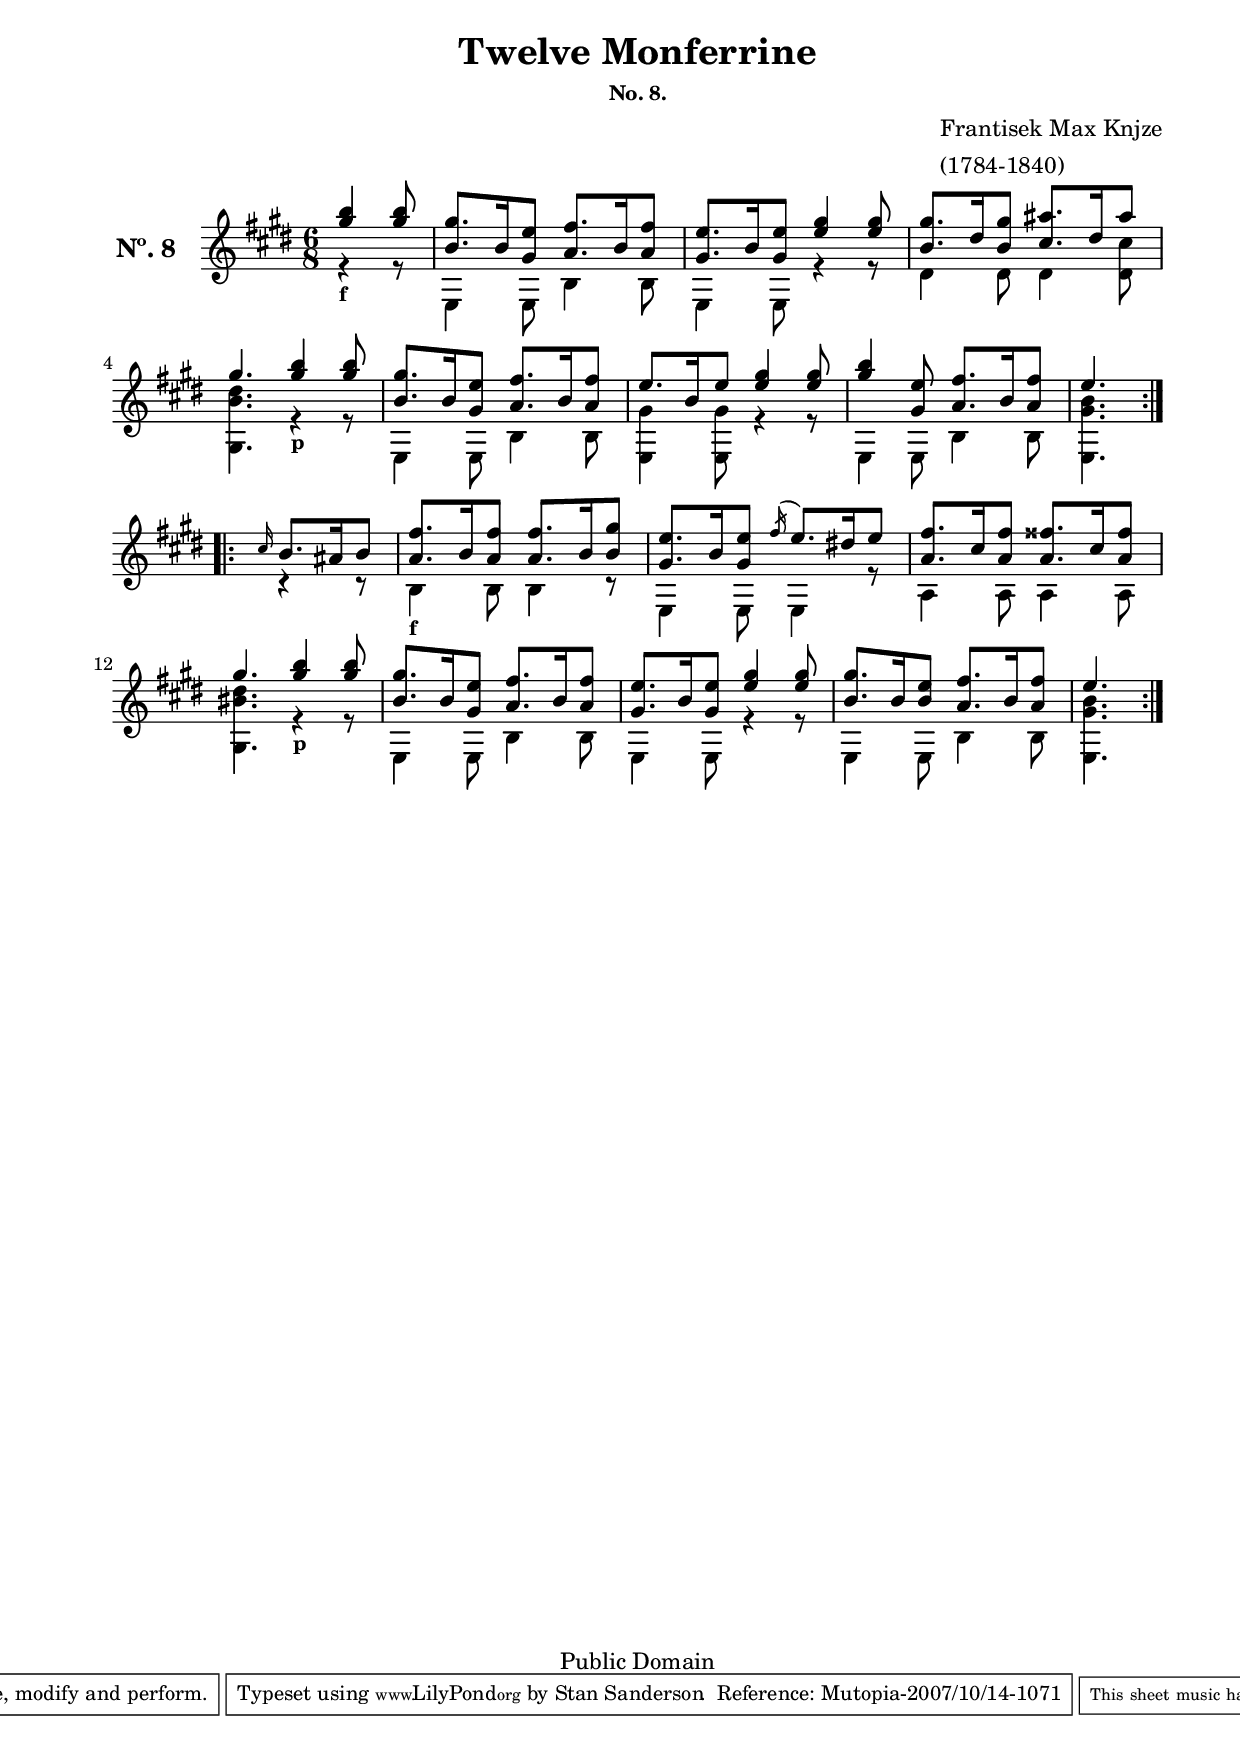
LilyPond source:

% Created on Tue Sep 25 2007
\version "2.11.33"
%#(set-global-staff-size 17)
\include "english.ly"
 
\paper {
	%#(set-paper-size "a4")
	%#(set-paper-size "letter")
	left-margin = 0.75 \in
	line-width = 7.0 \in
	between-system-padding = #2.0
	between-system-space = #2.0
	ragged-last-bottom = ##f
	ragged-bottom = ##t
}


\header {
	title = "Twelve Monferrine"
	subsubtitle = "No. 8."
	composer = \markup {
		\column {"Frantisek Max Knjze" "(1784-1840)"}
			}
% MUTOPIA
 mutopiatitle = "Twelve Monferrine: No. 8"
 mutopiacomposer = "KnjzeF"
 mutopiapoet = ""
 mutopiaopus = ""
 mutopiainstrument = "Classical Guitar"
 date = "unk"
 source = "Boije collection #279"
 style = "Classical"
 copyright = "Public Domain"
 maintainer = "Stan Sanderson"
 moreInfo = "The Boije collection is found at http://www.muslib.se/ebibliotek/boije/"
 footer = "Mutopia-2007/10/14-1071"
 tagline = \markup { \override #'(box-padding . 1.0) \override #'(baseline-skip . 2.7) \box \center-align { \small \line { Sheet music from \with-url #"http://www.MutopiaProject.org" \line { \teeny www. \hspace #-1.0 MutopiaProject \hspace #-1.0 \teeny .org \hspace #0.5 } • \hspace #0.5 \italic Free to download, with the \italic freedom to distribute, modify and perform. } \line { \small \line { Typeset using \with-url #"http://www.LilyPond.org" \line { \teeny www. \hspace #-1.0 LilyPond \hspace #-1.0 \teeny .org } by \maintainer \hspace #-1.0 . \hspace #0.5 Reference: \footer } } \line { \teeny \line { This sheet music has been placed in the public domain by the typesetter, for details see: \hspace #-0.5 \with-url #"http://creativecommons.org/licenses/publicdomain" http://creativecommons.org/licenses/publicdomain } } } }
}

%% Source
%% Boije collection # 279
%% http://www.muslib.se/ebibliotek/boije/
%%
%% Praga presso Marco Berra.
%% Fra. Max Knjze (also spelled Kniže) was born
%% 7 Sep 1784 in Dralielcice, near Beroun, Bohmen. 
%% He died 23 Jul 1840 in Prague, Czechoslovakia.
%% He was a guitarist, composer and conductor.
%%



%%%% shortcuts
%  fingering orientations
	sfol = \set fingeringOrientations = #'(left)
	sfor = \set fingeringOrientations = #'(right)
	sfod = \set fingeringOrientations = #'(down)
	sfou = \set fingeringOrientations = #'(up)

%  string number orientations
	ssnol =  \set stringNumberOrientations = #'(left)  %(down right up)
	ssnou =  \set stringNumberOrientations = #'(up)
	ssnod =  \set stringNumberOrientations = #'(down)
	ssnor =  \set stringNumberOrientations = #'(right)

%  position indicators
	II = \markup {\smaller "II"}
	IIa = \markup {\smaller \hspace #2.0 \bold "CII"}
	III = \markup {\smaller  "III"}
	IV = \markup {\smaller  "IV"}
	V = \markup {\smaller  "V"}
	VII = \markup {\smaller  "VII"}
	VIII = \markup {\smaller  "VIII"}
%% (alternates A)
	loc = \markup{\smaller"loco."}
	bpos = \markup{\smaller"2 pos:"}
	cpos = \markup{\smaller"3 pos:"}
	dpos = \markup{\smaller"4 pos:"}
	epos = \markup{\smaller"5 pos:"}
	gpos = \markup{\smaller"7 pos:"}
	ipos = \markup{\smaller"9 pos:"}
	eposd = \markup{\smaller\column{"5 pos:" "dol:"}}
	
%% dynamics per original
pP = \markup { \smaller \bold "pp"}
P = \markup { \smaller \bold "p"}
mF = \markup { \smaller \bold "mf"}
F = \markup { \smaller \bold "f"}
fF = \markup { \smaller \bold "ff"}
sF = \markup { \smaller \bold "sf"} 

% miscellaneous and reminders
	harm = \once \override NoteHead #'style = #'harmonic 
	octavado = \markup { \smaller \italic "arm. 12" }
	octavados= \markup {\smaller\italic\column {"arm." "12" }}
	%\mark \markup {\smaller \smaller \musicglyph #"scripts.segno"}
	%\markup {\smaller \vcenter "to" \hspace #0.7 \smaller \vcenter \musicglyph #"scripts.coda"}
	% \arpeggioUp \arpeggio
	%segn = \markup { \smaller \vcenter "to" \hspace #0.7 \vcenter \smaller \musicglyph #"scripts.segno" }

%% End shortcuts




upper = {
	\set Staff.instrumentName=\markup{\larger\bold "Nº. 8  "}
	\relative c''{
%% Note: vertically align volta brackets-  #5 is default
%%		\override Staff.VoltaBracket #'minimum-space = #5.5

	\repeat volta 2 {
		\partial 8*3
		<b' gs>4 <b gs>8
		<gs b,>8. b,16 <e gs,>8 <fs a,>8. b,16 <fs' a,>8 |
		<e gs,>8. b16 <e gs,>8 <gs e>4 <gs e>8 |
		<gs b,>8. ds16 <gs b,>8 <as cs,>8. ds,16 as'8 |
		gs4. <b gs>4 <b gs>8 |
		<gs b,>8. b,16 <e gs,>8 <fs a,>8. b,16 <fs' a,>8 |
		e8. b16 e8 <gs e>4 <gs e>8 |
		<b gs>4 <e, gs,>8 <fs a,>8. b,16 <fs' a,>8 |
		e4.
		
		}
	\repeat volta 2 {
		\partial 8*4
		s8 \grace {cs16} b8. as16 b8 
		<fs' a,>8. b,16 <fs' a,>8 <fs a,>8. b,16 <gs' b,>8 |
		<e gs,>8. b16 <e gs,>8 \acciaccatura {fs16} e8. ds!16 e8 |
		<fs a,>8. cs16 <fs a,>8 <fss a,>8. cs16 <fss a,>8 |
		gs4. <b gs>4 <b gs>8 |
		<gs b,>8. b,16 <e gs,>8 <fs a,>8. b,16 <fs' a,>8 |
		<e gs,>8. b16 <e gs,>8 <gs e>4 <gs e>8 |
		<gs b,>8. b,16 <e b>8 <fs a,>8. b,16 <fs' a,>8 |
		e4.
		
		}
	
		
	}
}		

middle = {
	\relative c'' {
		\override Staff.NoteCollision 
		#'merge-differently-headed = ##t
%% middle voice can interfere... use the following
%		\override Stem #'length-fraction = #0.4
	\repeat volta 2 {
		\partial 8*4
		s8 \grace s16 
		\stemDown s8*3 |
		s2.*5 |
		\grace s8 s2.
		\grace s8 s2.
		s4.
		}
	\repeat volta 2 {
		\partial 8*3
		s4.
		s2.*3
	}
	}
}

lower = {
	\relative c' { 
		\override Staff.NoteCollision 
		#'merge-differently-headed = ##t
	\repeat volta 2 {
		\partial 8*3
		r4_\F r8
		e,4 e8 b'4 b8 |
		e,4 e8 r4 r8 |
		ds'4 ds8 ds4 <cs' ds,>8 |
		<ds b gs,>4. r4_\P r8
		e,,4 e8 b'4 b8 |
		<gs' e,>4 <gs e,>8 r4 r8 |
		e,4 e8 b'4 b8 |
		<b' gs e,>4.		
		
		}
	\repeat volta 2 {
		\partial 8*4
		s8 r4 r8
		b,4_\F b8 b4 r8 |
		e,4 e8 e4 r8 |
		a4 a8 a4 a8 |
		<ds' bs gs,>4. r4_\P r8 |
		e,,4 e8 b'4 b8 |
		e,4 e8 r4 r8 |
		e4 e8 b'4 b8 |
		<b' gs e,>4.
			
	}
	}
}	

staffClassicalGuitarH = \new Staff 

%%%  this moves the fingering closer to the note than default
		\with { 
			\override Fingering #'padding = #0.2 
		}
			{
			\time 6/8
			\key e \major
%			\tempo 4 = 72
%			\set Staff.instrumentName=\markup{\smaller\column{"Classical" "Guitar."}}
			\set Staff.midiInstrument="acoustic guitar (nylon)"
		%	\transposition c,
	<<
		\override Staff.NoteCollision 
		#'merge-differently-headed = ##t
			\new Voice = A { \voiceOne  \upper }
%			\new Voice = B { \voiceTwo  \middle }
			\new Voice = C { \voiceFour  \lower }
	>>
%		\bar "|."  %% End the piece if no repeat at end
}

\score { 
	\staffClassicalGuitarH
%	\header {
%		piece = \markup{\larger\bold \raise #-0.0 "Nº. 8"}
%		}
	}

		
\layout  {
		 \context { \Voice
%%% provides thicker glissando and moves closer to notes
			 \override Glissando #'thickness = #3
			 \override Glissando #'gap = #0.05

%%% adjust fingering size, distance from note
			\override Fingering #'font-size = #-6
			\override Fingering #'padding = #0.3
		 	}
	\context { \Score
			\override MetronomeMark #'extra-offset = #'(-9 . 0)
			\override MetronomeMark #'padding = #'3
			}
		
}		


\score {
	\unfoldRepeats
	\staffClassicalGuitarH
	  \midi {
	    \context {
	      \Score
      tempoWholesPerMinute = #(ly:make-moment 120 4)
      }
    }
}
